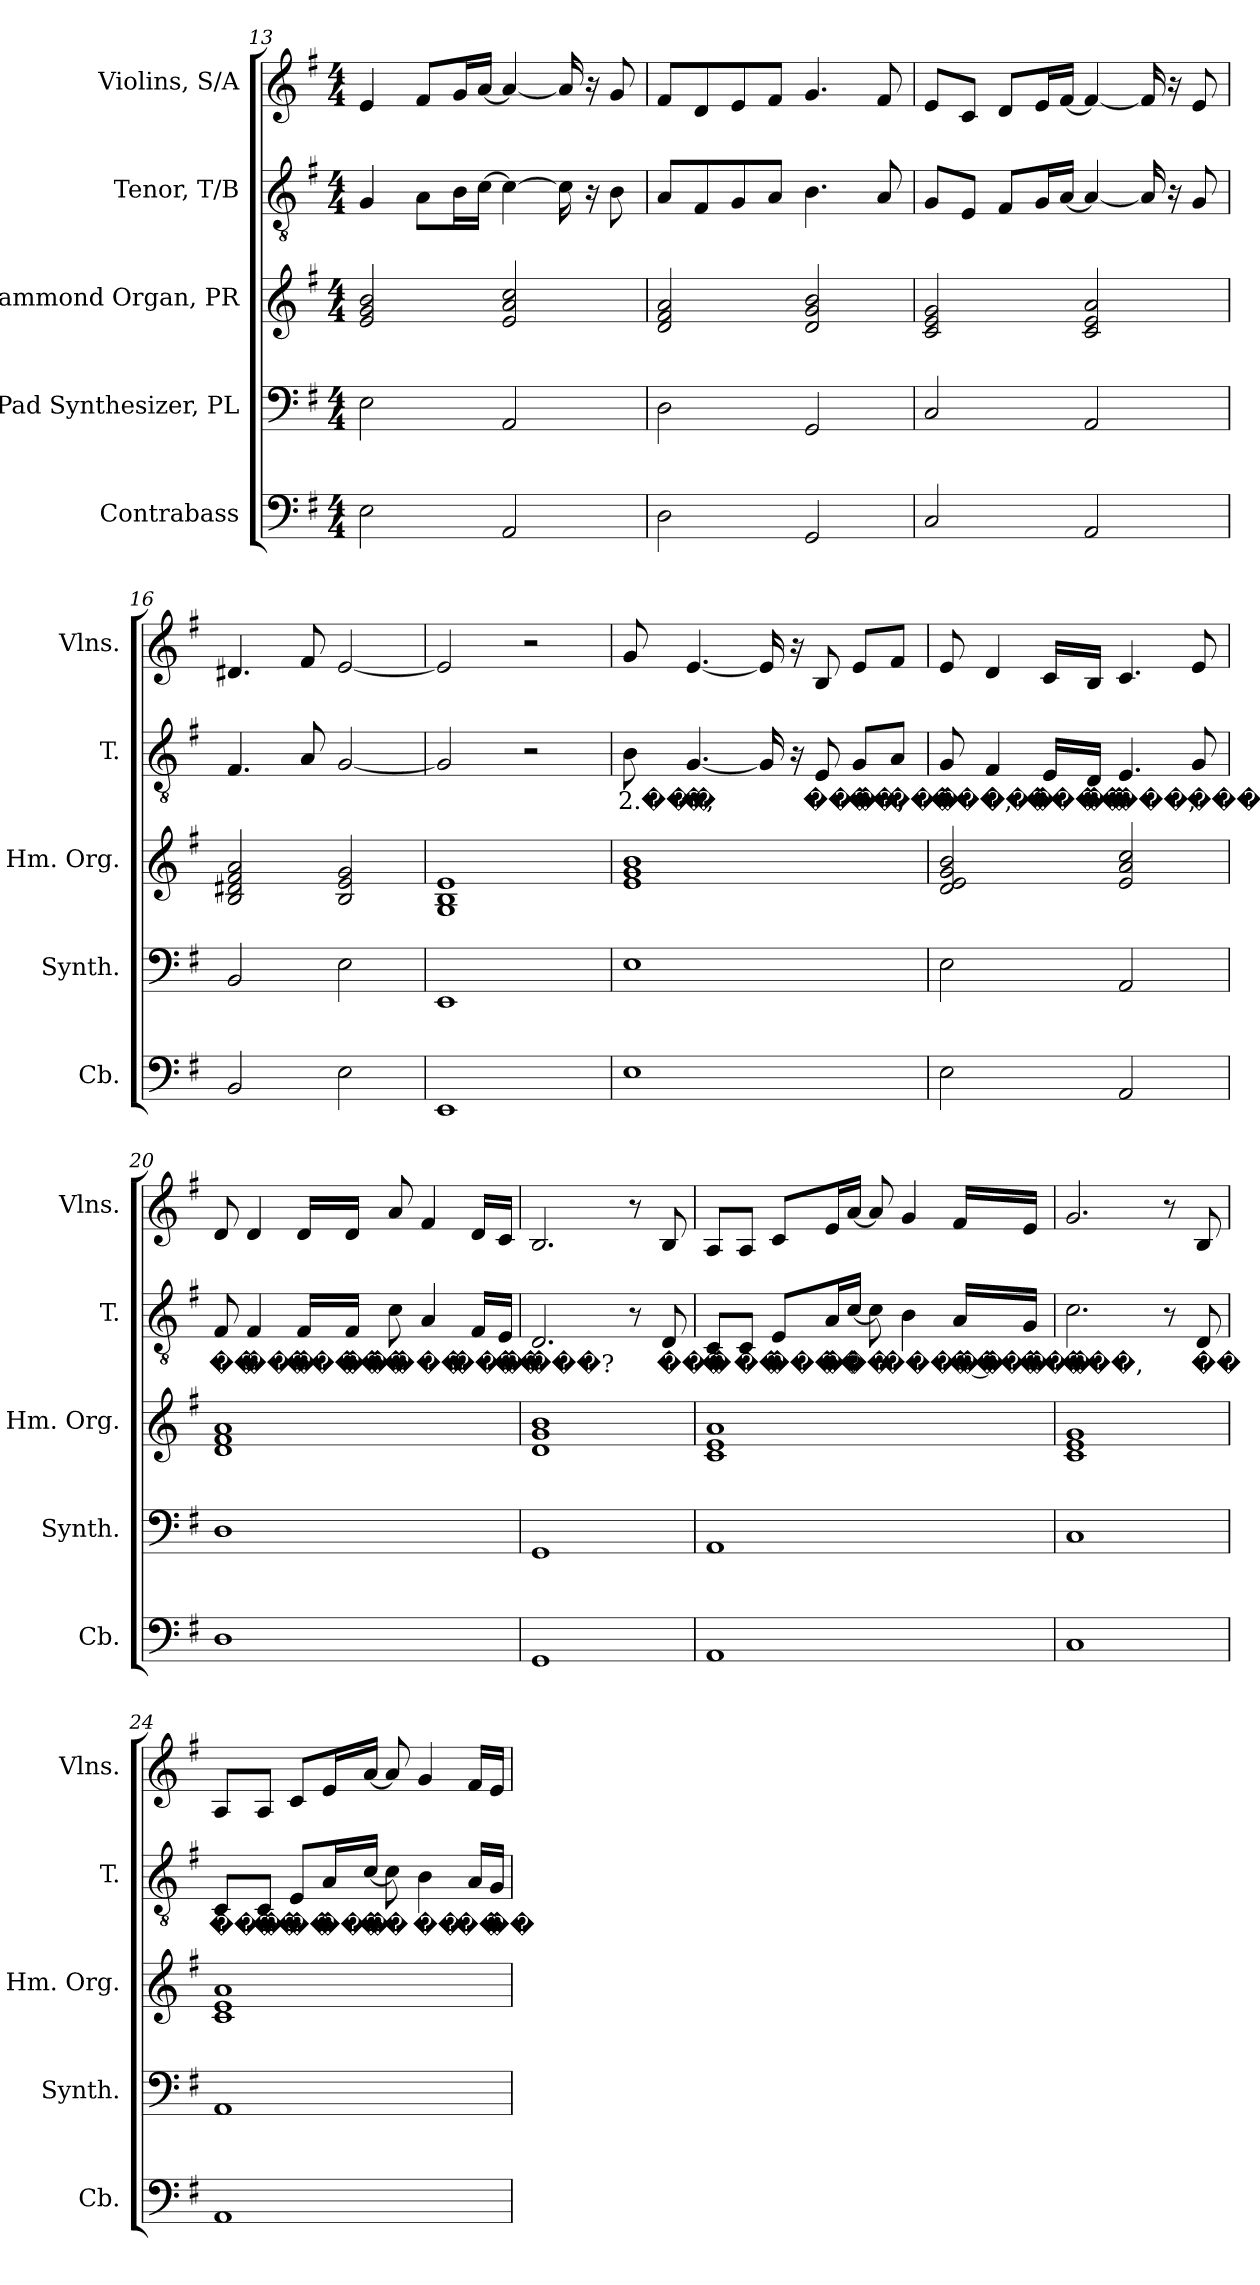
**kern	**kern	**kern	**kern	**text	**kern
*part5	*part4	*part3	*part2	*part2	*part1
*staff5	*staff4	*staff3	*staff2	*staff2	*staff1
*I"Contrabass	*I"Pad Synthesizer, PL	*I"Hammond Organ, PR	*I"Tenor, T/B	*	*I"Violins, S/A
*I'Cb.	*I'Synth.	*I'Hm. Org.	*I'T.	*	*I'Vlns.
*clefF4	*clefF4	*clefG2	*clefGv2	*	*clefG2
*ITrd7c12	*	*	*	*	*
*k[f#]	*k[f#]	*k[f#]	*k[f#]	*	*k[f#]
*M4/4	*M4/4	*M4/4	*M4/4	*	*M4/4
=13	=13	=13	=13	=13	=13
2EE\	2E\	2e/ 2g/ 2b/	4G/	.	4e/
.	.	.	8A\L	.	8f#/L
.	.	.	16B\L	.	16g/L
.	.	.	[16c\JJ	.	[16a/JJ
2AAA/	2AA/	2e/ 2a/ 2cc/	4c\_	.	4a/_
.	.	.	16c\]	.	16a/]
.	.	.	16r	.	16r
.	.	.	8B\	.	8g/
!!LO:PB:g=z
=14	=14	=14	=14	=14	=14
2DD\	2D\	2d/ 2f#/ 2a/	8A/L	.	8f#/L
.	.	.	8F#/	.	8d/
.	.	.	8G/	.	8e/
.	.	.	8A/J	.	8f#/J
2GGG/	2GG/	2d/ 2g/ 2b/	4.B\	.	4.g/
.	.	.	8A/	.	8f#/
=15	=15	=15	=15	=15	=15
2CC/	2C/	2c/ 2e/ 2g/	8G/L	.	8e/L
.	.	.	8E/J	.	8c/J
.	.	.	8F#/L	.	8d/L
.	.	.	16G/L	.	16e/L
.	.	.	[16A/JJ	.	[16f#/JJ
2AAA/	2AA/	2c/ 2e/ 2a/	4A/_	.	4f#/_
.	.	.	16A/]	.	16f#/]
.	.	.	16r	.	16r
.	.	.	8G/	.	8e/
=16	=16	=16	=16	=16	=16
2BBB/	2BB/	2B/ 2d#X/ 2f#/ 2a/	4.F#/	.	4.d#X/
.	.	.	8A/	.	8f#/
2EE\	2E\	2B/ 2e/ 2g/	[2G/	.	[2e/
=17	=17	=17	=17	=17	=17
1EEE	1EE	1G 1B 1e	2G/]	.	2e/]
.	.	.	2r	.	2r
!!LO:LB:g=z
=18	=18	=18	=18	=18	=18
!	!	!	!	!LO:LY:b	!
1EE	1E	1e 1g 1b	8B\	2.���	8g/
!	!	!	!	!LO:LY:b	!
.	.	.	[4.G/	�,	[4.e/
.	.	.	16G/]	.	16e/]
.	.	.	16r	.	16r
!	!	!	!	!LO:LY:b	!
.	.	.	8E/	���	8B/
!	!	!	!	!LO:LY:b	!
.	.	.	8G/L	��,	8e/L
!	!	!	!	!LO:LY:b	!
.	.	.	8A/J	���	8f#/J
=19	=19	=19	=19	=19	=19
!	!	!	!	!LO:LY:b	!
2EE\	2E\	2d/ 2e/ 2g/ 2b/	8G/	���,	8e/
!	!	!	!	!LO:LY:b	!
.	.	.	4F#/	���	4d/
!	!	!	!	!LO:LY:b	!
.	.	.	16E/LL	����	16c/LL
!	!	!	!	!LO:LY:b	!
.	.	.	16D/JJ	��	16B/JJ
!	!	!	!	!LO:LY:b	!
2AAA/	2AA/	2e/ 2a/ 2cc/	4.E/	���,	4.c/
!	!	!	!	!LO:LY:b	!
.	.	.	8G/	���	8e/
!!LO:PB:g=z
=20	=20	=20	=20	=20	=20
!	!	!	!	!LO:LY:b	!
1DD	1D	1d 1f# 1a	8F#/	��	8d/
!	!	!	!	!LO:LY:b	!
.	.	.	4F#/	���	4d/
!	!	!	!	!LO:LY:b	!
.	.	.	16F#/LL	����	16d/LL
!	!	!	!	!LO:LY:b	!
.	.	.	16F#/JJ	���	16d/JJ
!	!	!	!	!LO:LY:b	!
.	.	.	8c\	�	8a/
!	!	!	!	!LO:LY:b	!
.	.	.	4A/	��	4f#/
!	!	!	!	!LO:LY:b	!
.	.	.	16F#/LL	���	16d/LL
!	!	!	!	!LO:LY:b	!
.	.	.	16E/JJ	��	16c/JJ
=21	=21	=21	=21	=21	=21
!	!	!	!	!LO:LY:b	!
1GGG	1GG	1d 1g 1b	2.D/	���?	2.B/
.	.	.	8r	.	8r
!	!	!	!	!LO:LY:b	!
.	.	.	8D/	���	8B/
!!LO:LB:g=z
=22	=22	=22	=22	=22	=22
!	!	!	!	!LO:LY:b	!
1AAA	1AA	1c 1e 1a	8C/L	�	8A/L
!	!	!	!	!LO:LY:b	!
.	.	.	8C/J	��	8A/J
!	!	!	!	!LO:LY:b	!
.	.	.	8E/L	����	8c/L
!	!	!	!	!LO:LY:b	!
.	.	.	16A/L	�	16e/L
!	!	!	!	!LO:LY:b	!
.	.	.	[16c/JJ	��	[16a/JJ
.	.	.	8c\]	.	8a/]
!	!	!	!	!LO:LY:b	!
.	.	.	4B\	�����	4g/
!	!	!	!	!LO:LY:b	!
.	.	.	16A/LL	� ���	16f#/LL
!	!	!	!	!LO:LY:b	!
.	.	.	16G/JJ	���	16e/JJ
=23	=23	=23	=23	=23	=23
!	!	!	!	!LO:LY:b	!
1CC	1C	1c 1e 1g	2.c\	���,	2.g/
.	.	.	8r	.	8r
!	!	!	!	!LO:LY:b	!
.	.	.	8D/	��	8B/
!!LO:PB:g=z
=24	=24	=24	=24	=24	=24
!	!	!	!	!LO:LY:b	!
1AAA	1AA	1c 1e 1a	8C/L	���	8A/L
!	!	!	!	!LO:LY:b	!
.	.	.	8C/J	��	8A/J
!	!	!	!	!LO:LY:b	!
.	.	.	8E/L	��	8c/L
!	!	!	!	!LO:LY:b	!
.	.	.	16A/L	���	16e/L
!	!	!	!	!LO:LY:b	!
.	.	.	[16c/JJ	��	[16a/JJ
.	.	.	8c\]	.	8a/]
!	!	!	!	!LO:LY:b	!
.	.	.	4B\	��	4g/
!	!	!	!	!LO:LY:b	!
.	.	.	16A/LL	��	16f#/LL
!	!	!	!	!LO:LY:b	!
.	.	.	16G/JJ	��	16e/JJ
=	=	=	=	=	=
*-	*-	*-	*-	*-	*-
